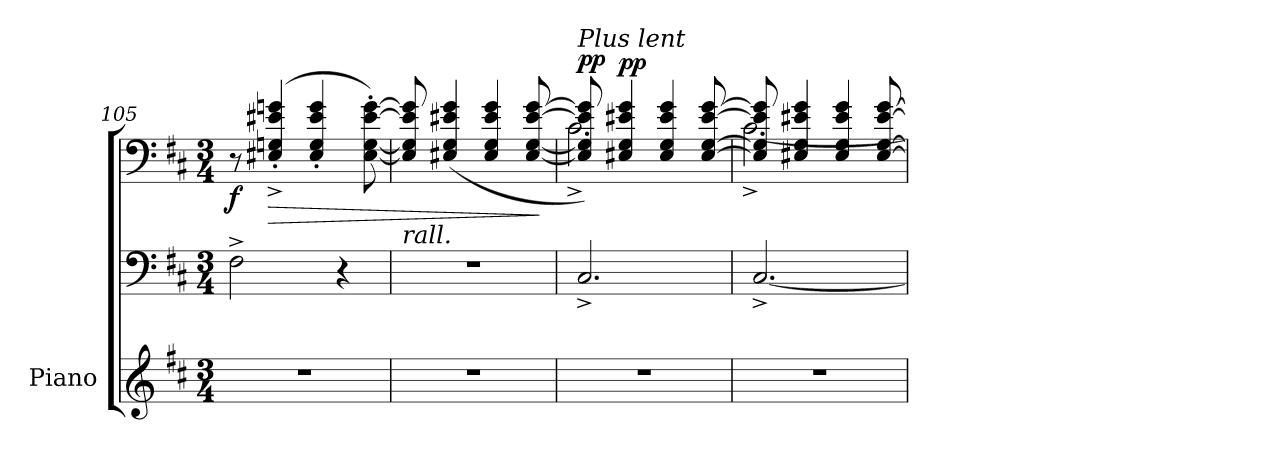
**kern	**kern	**kern	**dynam
*part1	*part1	*part1	*part1
*staff3	*staff2	*staff1	*staff1/2/3
*I"Piano	*	*	*
*I'Pno.	*	*	*
*clefG2	*clefF4	*clefF4	*
*k[f#c#]	*k[f#c#]	*k[f#c#]	*
*D:	*D:	*D:	*
*M3/4	*M3/4	*M3/4	*
=105	=105	=105	=105
!	!	!	!LO:DY:b
2.r	2F#^\	8r	f
!	!	!	!LO:HP:b
.	.	(>4E#X/'^ 4Gn/'^ 4e#X/'^ 4gn/'^	>
.	.	4E#/' 4G/' 4e#/' 4g/'	.
.	4r	.	.
.	.	[8E#\' [8G\' [8e#\' [8g\')	.
=106	=106	=106	=106
!	!	!LO:TX:b:i:t=rall.	!
2.r	2.r	8E#/] 8G/] 8e#/] 8g/]	.
.	.	(>4E#X/ 4G/ 4e#X/ 4g/	.
.	.	4E#/ 4G/ 4e#/ 4g/	.
.	.	[8E#/ [8G/ [8e#/ [8g/	.
.	.	.	]
!!LO:LB:g=z
=107	=107	=107	=107
*	*	*^	*
!	!	!LO:TX:a:i:t=Plus lent	!	!
!	!	!	!	!LO:DY:a
2.r	2.C#^/	8E#/] 8G/] 8e#/] 8g/])	2.c#^\	pp
!	!	!	!	!LO:DY:a
.	.	4E#X/ 4G/ 4e#X/ 4g/	.	pp
.	.	4E#/ 4G/ 4e#/ 4g/	.	.
.	.	[8E#/ [8G/ [8e#/ [8g/	.	.
=108	=108	=108	=108	=108
2.r	[2.C#^/	8E#/] 8G/] 8e#/] 8g/]	[2.c#^\	.
.	.	4E#X/ 4G/ 4e#X/ 4g/	.	.
.	.	4E#/ 4G/ 4e#/ 4g/	.	.
.	.	[8E#/ [8G/ [8e#/ [8g/	.	.
*	*	*v	*v	*
=	=	=	=
*-	*-	*-	*-
